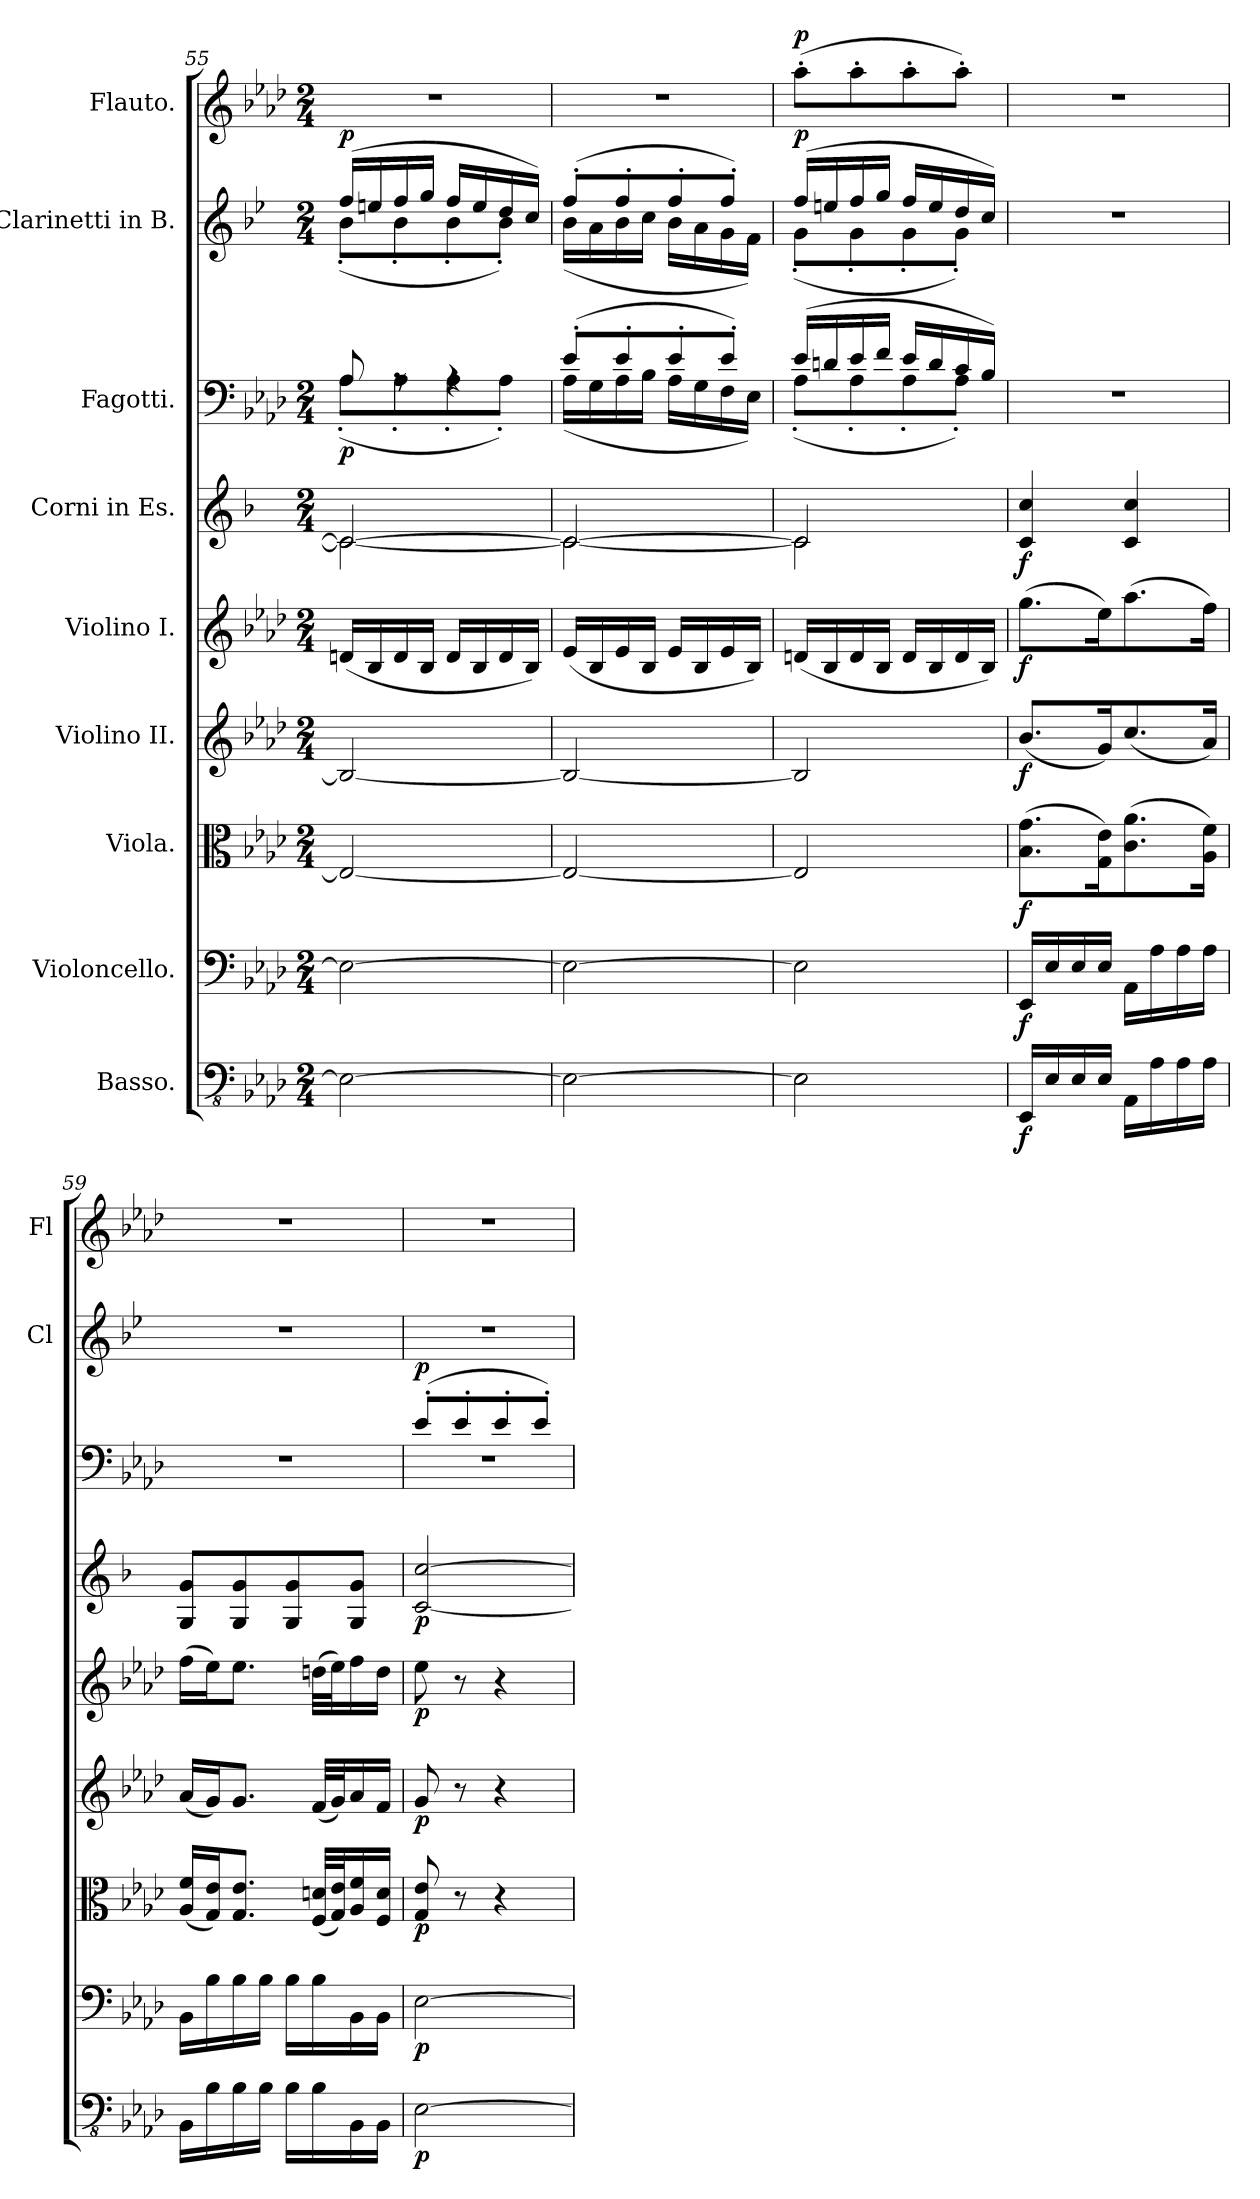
**kern	**dynam	**kern	**dynam	**kern	**dynam	**kern	**dynam	**kern	**dynam	**kern	**dynam	**kern	**dynam	**kern	**text	**text	**text	**dynam	**kern	**text	**dynam
*part9	*part9	*part8	*part8	*part7	*part7	*part6	*part6	*part5	*part5	*part4	*part4	*part3	*part3	*part2	*part2	*part2	*part2	*part2	*part1	*part1	*part1
*staff9	*staff9	*staff8	*staff8	*staff7	*staff7	*staff6	*staff6	*staff5	*staff5	*staff4	*staff4	*staff3	*staff3	*staff2	*staff2	*staff2	*staff2	*staff2	*staff1	*staff1	*staff1
*I"Basso.	*	*I"Violoncello.	*	*I"Viola.	*	*I"Violino II.	*	*I"Violino I.	*	*I"Corni in Es.	*	*I"Fagotti.	*	*I"Clarinetti in B.	*	*	*	*	*I"Flauto.	*	*
*	*	*	*	*	*	*	*	*	*	*	*	*	*	*I'Cl	*	*	*	*	*I'Fl	*	*
*clefFv4	*	*clefF4	*	*clefC3	*	*clefG2	*	*clefG2	*	*clefG2	*	*clefF4	*	*clefG2	*	*	*	*	*clefG2	*	*
*	*	*	*	*	*	*	*	*	*	*ITrd5c9	*	*	*	*ITrd1c2	*	*	*	*	*	*	*
*k[b-e-a-d-]	*	*k[b-e-a-d-]	*	*k[b-e-a-d-]	*	*k[b-e-a-d-]	*	*k[b-e-a-d-]	*	*k[b-e-a-d-]	*	*k[b-e-a-d-]	*	*k[b-e-a-d-]	*	*	*	*	*k[b-e-a-d-]	*	*
*M2/4	*	*M2/4	*	*M2/4	*	*M2/4	*	*M2/4	*	*M2/4	*	*M2/4	*	*M2/4	*	*	*	*	*M2/4	*	*
=55	=55	=55	=55	=55	=55	=55	=55	=55	=55	=55	=55	=55	=55	=55	=55	=55	=55	=55	=55	=55	=55
*	*	*	*	*	*	*	*	*	*	*^	*	*^	*	*^	*	*	*	*	*	*	*
!	!	!	!	!	!	!	!	!	!	!	!	!	!	!	!LO:DY:b	!	!	!	!	!	!LO:DY:b	!	!	!
2EE-\_	.	2E-\_	.	2E-/_	.	2B-/_	.	(<16dn/LL	.	2E-/_	2E-\_	.	8A-/	(<8A-'\L	p	(>16ee-/LL	(<8a-'\L	.	.	.	p	2r	.	.
.	.	.	.	.	.	.	.	16B-/	.	.	.	.	.	.	.	16ddn/	.	.	.	.	.	.	.	.
.	.	.	.	.	.	.	.	16d/	.	.	.	.	8rA	8A-'\	.	16ee-/	8a-'\	.	.	.	.	.	.	.
.	.	.	.	.	.	.	.	16B-/JJ	.	.	.	.	.	.	.	16ff/JJ	.	.	.	.	.	.	.	.
.	.	.	.	.	.	.	.	16d/LL	.	.	.	.	4rA	8A-'\	.	16ee-/LL	8a-'\	.	.	.	.	.	.	.
.	.	.	.	.	.	.	.	16B-/	.	.	.	.	.	.	.	16dd/	.	.	.	.	.	.	.	.
!	!	!	!	!	!	!	!	!	!	!	!	!	!	!	!	!	!	!LO:LY:b	!LO:LY:b	!LO:LY:b	!	!	!	!
.	.	.	.	.	.	.	.	16d/	.	.	.	.	.	8A-'\J)	.	16cc/	8a-'\J)	.	.	.	.	.	.	.
.	.	.	.	.	.	.	.	16B-/JJ)	.	.	.	.	.	.	.	16b-/JJ)	.	.	.	.	.	.	.	.
=56	=56	=56	=56	=56	=56	=56	=56	=56	=56	=56	=56	=56	=56	=56	=56	=56	=56	=56	=56	=56	=56	=56	=56	=56
2EE-\_	.	2E-\_	.	2E-/_	.	2B-/_	.	(<16e-/LL	.	2E-/_	2E-\_	.	(>8e-'/L	(<16A-\LL	.	(>8ee-'/L	(<16a-\LL	.	.	.	.	2r	.	.
.	.	.	.	.	.	.	.	16B-/	.	.	.	.	.	16G\	.	.	16g\	.	.	.	.	.	.	.
.	.	.	.	.	.	.	.	16e-/	.	.	.	.	8e-'/	16A-\	.	8ee-'/	16a-\	.	.	.	.	.	.	.
.	.	.	.	.	.	.	.	16B-/JJ	.	.	.	.	.	16B-\JJ	.	.	16b-\JJ	.	.	.	.	.	.	.
.	.	.	.	.	.	.	.	16e-/LL	.	.	.	.	8e-'/	16A-\LL	.	8ee-'/	16a-\LL	.	.	.	.	.	.	.
.	.	.	.	.	.	.	.	16B-/	.	.	.	.	.	16G\	.	.	16g\	.	.	.	.	.	.	.
.	.	.	.	.	.	.	.	16e-/	.	.	.	.	8e-'/J)	16F\	.	8ee-'/J)	16f\	.	.	.	.	.	.	.
.	.	.	.	.	.	.	.	16B-/JJ)	.	.	.	.	.	16E-\JJ)	.	.	16e-\JJ)	.	.	.	.	.	.	.
!!LO:PB:g=z
=57	=57	=57	=57	=57	=57	=57	=57	=57	=57	=57	=57	=57	=57	=57	=57	=57	=57	=57	=57	=57	=57	=57	=57	=57
!	!	!	!	!	!	!	!	!	!	!	!	!	!	!	!	!	!	!	!	!	!LO:DY:b	!	!	!LO:DY:b
2EE-\]	.	2E-\]	.	2E-/]	.	2B-/]	.	(<16dn/LL	.	2E-/]	2E-\]	.	(>16e-/LL	(<8A-'\L	.	(>16ee-/LL	(<8f'\L	.	.	.	p	(>8aa-'\L	.	p
.	.	.	.	.	.	.	.	16B-/	.	.	.	.	16dn/	.	.	16ddn/	.	.	.	.	.	.	.	.
.	.	.	.	.	.	.	.	16d/	.	.	.	.	16e-/	8A-'\	.	16ee-/	8f'\	.	.	.	.	8aa-'\	.	.
.	.	.	.	.	.	.	.	16B-/JJ	.	.	.	.	16f/JJ	.	.	16ff/JJ	.	.	.	.	.	.	.	.
!	!	!	!	!	!	!	!	!	!	!	!	!	!	!	!	!	!	!	!	!	!	!	!LO:LY:b	!
.	.	.	.	.	.	.	.	16d/LL	.	.	.	.	16e-/LL	8A-'\	.	16ee-/LL	8f'\	.	.	.	.	8aa-'\	.	.
.	.	.	.	.	.	.	.	16B-/	.	.	.	.	16d/	.	.	16dd/	.	.	.	.	.	.	.	.
!	!	!	!	!	!	!	!	!	!	!	!	!	!	!	!	!	!	!LO:LY:b	!LO:LY:b	!LO:LY:b	!	!	!	!
.	.	.	.	.	.	.	.	16d/	.	.	.	.	16c/	8A-'\J)	.	16cc/	8f'\J)	.	.	.	.	8aa-'\J)	.	.
.	.	.	.	.	.	.	.	16B-/JJ)	.	.	.	.	16B-/JJ)	.	.	16b-/JJ)	.	.	.	.	.	.	.	.
*	*	*	*	*	*	*	*	*	*	*v	*v	*	*	*	*	*v	*v	*	*	*	*	*	*	*
*	*	*	*	*	*	*	*	*	*	*	*	*v	*v	*	*	*	*	*	*	*	*	*
=58	=58	=58	=58	=58	=58	=58	=58	=58	=58	=58	=58	=58	=58	=58	=58	=58	=58	=58	=58	=58	=58
!	!LO:DY:b	!	!LO:DY:b	!	!LO:DY:b	!	!LO:DY:b	!	!LO:DY:b	!	!LO:DY:b	!	!	!	!	!	!	!	!	!	!
16EEE-/LL	f	16EE-/LL	f	(>8.B-\ 8.g\L	f	(<8.b-/L	f	(>8.gg\L	f	4E-/ 4e-/	f	2r	.	2r	.	.	.	.	2r	.	.
16EE-/	.	16E-/	.	.	.	.	.	.	.	.	.	.	.	.	.	.	.	.	.	.	.
16EE-/	.	16E-/	.	.	.	.	.	.	.	.	.	.	.	.	.	.	.	.	.	.	.
16EE-/JJ	.	16E-/JJ	.	16G\ 16e-\K)	.	16g/K)	.	16ee-\K)	.	.	.	.	.	.	.	.	.	.	.	.	.
16AAA-\LL	.	16AA-\LL	.	(>8.c\ 8.a-\	.	(<8.cc/	.	(>8.aa-\	.	4E-/ 4e-/	.	.	.	.	.	.	.	.	.	.	.
16AA-\	.	16A-\	.	.	.	.	.	.	.	.	.	.	.	.	.	.	.	.	.	.	.
16AA-\	.	16A-\	.	.	.	.	.	.	.	.	.	.	.	.	.	.	.	.	.	.	.
16AA-\JJ	.	16A-\JJ	.	16A-\ 16f\Jk)	.	16a-/Jk)	.	16ff\Jk)	.	.	.	.	.	.	.	.	.	.	.	.	.
=59	=59	=59	=59	=59	=59	=59	=59	=59	=59	=59	=59	=59	=59	=59	=59	=59	=59	=59	=59	=59	=59
16BBB-\LL	.	16BB-\LL	.	(<16A-/ 16f/LL	.	(<16a-/LL	.	(>16ff\LL	.	8BB-/ 8B-/L	.	2r	.	2r	.	.	.	.	2r	.	.
16BB-\	.	16B-\	.	16G/ 16e-/J)	.	16g/J)	.	16ee-\J)	.	.	.	.	.	.	.	.	.	.	.	.	.
16BB-\	.	16B-\	.	8.G/ 8.e-/J	.	8.g/J	.	8.ee-\J	.	8BB-/ 8B-/	.	.	.	.	.	.	.	.	.	.	.
16BB-\JJ	.	16B-\JJ	.	.	.	.	.	.	.	.	.	.	.	.	.	.	.	.	.	.	.
16BB-\LL	.	16B-\LL	.	.	.	.	.	.	.	8BB-/ 8B-/	.	.	.	.	.	.	.	.	.	.	.
16BB-\	.	16B-\	.	(<32F/ 32dn/LLL	.	(<32f/LLL	.	(>32ddn\LLL	.	.	.	.	.	.	.	.	.	.	.	.	.
.	.	.	.	32G/ 32e-/J)	.	32g/J)	.	32ee-\J)	.	.	.	.	.	.	.	.	.	.	.	.	.
16BBB-\	.	16BB-\	.	16A-/ 16f/	.	16a-/	.	16ff\	.	8BB-/ 8B-/J	.	.	.	.	.	.	.	.	.	.	.
16BBB-\JJ	.	16BB-\JJ	.	16F/ 16d/JJ	.	16f/JJ	.	16dd\JJ	.	.	.	.	.	.	.	.	.	.	.	.	.
=60	=60	=60	=60	=60	=60	=60	=60	=60	=60	=60	=60	=60	=60	=60	=60	=60	=60	=60	=60	=60	=60
*	*	*	*	*	*	*	*	*	*	*	*	*^	*	*	*	*	*	*	*	*	*
!	!LO:DY:b	!	!LO:DY:b	!	!LO:DY:b	!	!LO:DY:b	!	!LO:DY:b	!	!LO:DY:b	!	!	!LO:DY:a	!	!	!	!	!	!	!	!
[2EE-\	p	[2E-\	p	8G/ 8e-/	p	8g/	p	8ee-\	p	[2E-/ [2e-/	p	(>8e-'/L	2rF	p	2r	.	.	.	.	2r	.	.
.	.	.	.	8r	.	8r	.	8r	.	.	.	8e-'/	.	.	.	.	.	.	.	.	.	.
.	.	.	.	4r	.	4r	.	4r	.	.	.	8e-'/	.	.	.	.	.	.	.	.	.	.
.	.	.	.	.	.	.	.	.	.	.	.	8e-'/J)	.	.	.	.	.	.	.	.	.	.
*	*	*	*	*	*	*	*	*	*	*	*	*v	*v	*	*	*	*	*	*	*	*	*
=	=	=	=	=	=	=	=	=	=	=	=	=	=	=	=	=	=	=	=	=	=
*-	*-	*-	*-	*-	*-	*-	*-	*-	*-	*-	*-	*-	*-	*-	*-	*-	*-	*-	*-	*-	*-
